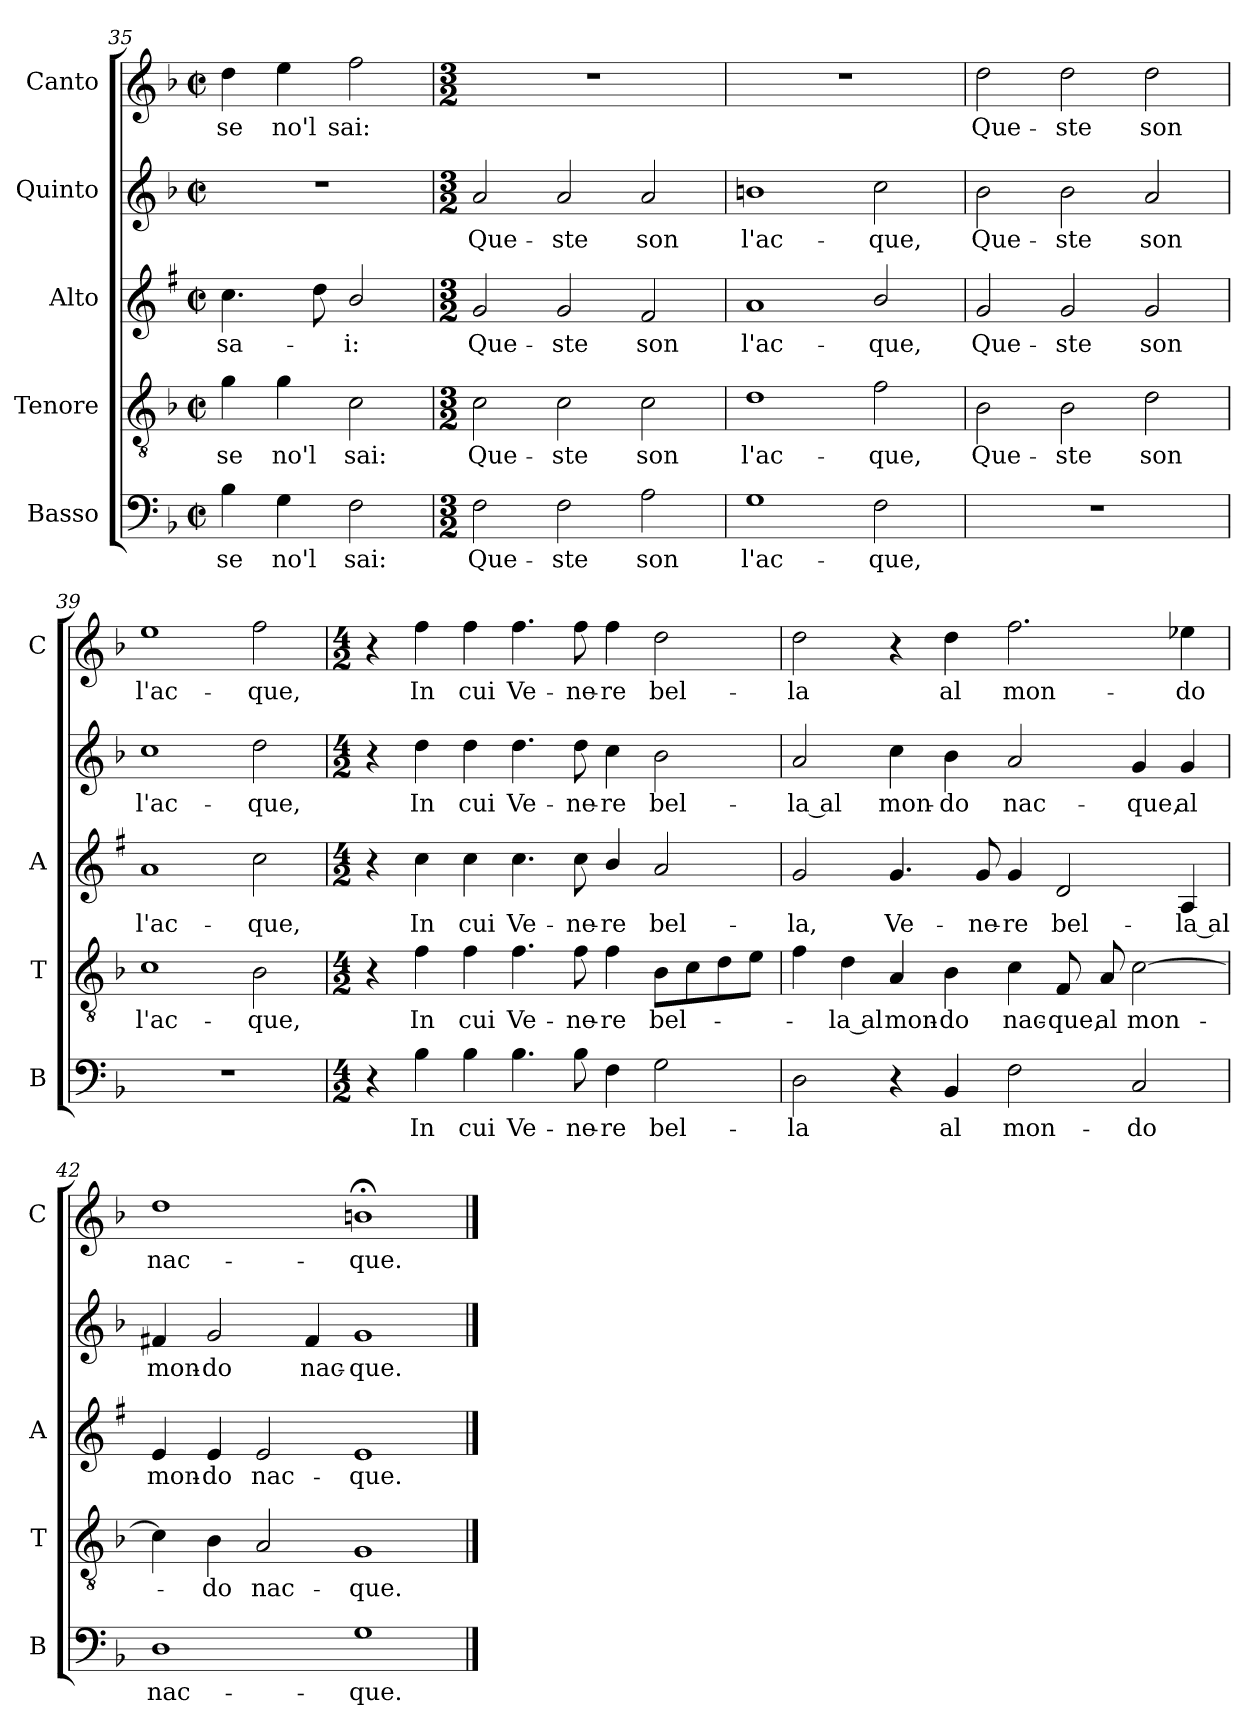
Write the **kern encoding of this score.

**kern	**text	**kern	**text	**kern	**text	**kern	**text	**kern	**text
*part5	*part5	*part4	*part4	*part3	*part3	*part2	*part2	*part1	*part1
*staff5	*staff5	*staff4	*staff4	*staff3	*staff3	*staff2	*staff2	*staff1	*staff1
*I"Basso	*	*I"Tenore	*	*I"Alto	*	*I"Quinto	*	*I"Canto	*
*I'B	*	*I'T	*	*I'A	*	*	*	*I'C	*
!!LO:LB:g=z
*clefF4	*	*clefGv2	*	*clefG2	*	*clefG2	*	*clefG2	*
*	*	*	*	*ITrd1c2	*	*	*	*	*
*k[b-]	*	*k[b-]	*	*k[b-]	*	*k[b-]	*	*k[b-]	*
*F:	*	*F:	*	*F:	*	*F:	*	*F:	*
*M2/2	*	*M2/2	*	*M2/2	*	*M2/2	*	*M2/2	*
*met(c|)	*	*met(c|)	*	*met(c|)	*	*met(c|)	*	*met(c|)	*
=35	=35	=35	=35	=35	=35	=35	=35	=35	=35
!	!LO:LY:b	!	!LO:LY:b	!	!LO:LY:b	!	!	!	!LO:LY:b
4B-\	se	4g\	se	4.b-\	sa-	1r	.	4dd\	se
!	!LO:LY:b	!	!LO:LY:b	!	!	!	!	!	!LO:LY:b
4G\	no'l	4g\	no'l	.	.	.	.	4ee\	no'l
.	.	.	.	8cc\	.	.	.	.	.
!	!LO:LY:b	!	!LO:LY:b	!	!LO:LY:b	!	!	!	!LO:LY:b
2F\	sai:	2c\	sai:	2a/	-i:	.	.	2ff\	sai:
=36	=36	=36	=36	=36	=36	=36	=36	=36	=36
*M3/2	*	*M3/2	*	*M3/2	*	*M3/2	*	*M3/2	*
!	!LO:LY:b	!	!LO:LY:b	!	!LO:LY:b	!	!LO:LY:b	!	!
2F\	Que-	2c\	Que-	2f/	Que-	2a/	Que-	1.r	.
!	!LO:LY:b	!	!LO:LY:b	!	!LO:LY:b	!	!LO:LY:b	!	!
2F\	-ste	2c\	-ste	2f/	-ste	2a/	-ste	.	.
!	!LO:LY:b	!	!LO:LY:b	!	!LO:LY:b	!	!LO:LY:b	!	!
2A\	son	2c\	son	2e/	son	2a/	son	.	.
=37	=37	=37	=37	=37	=37	=37	=37	=37	=37
!	!LO:LY:b	!	!LO:LY:b	!	!LO:LY:b	!	!LO:LY:b	!	!
1G	l'ac-	1d	l'ac-	1g	l'ac-	1bn	l'ac-	1.r	.
!	!LO:LY:b	!	!LO:LY:b	!	!LO:LY:b	!	!LO:LY:b	!	!
2F\	-que,	2f\	-que,	2a/	-que,	2cc\	-que,	.	.
=38	=38	=38	=38	=38	=38	=38	=38	=38	=38
!	!	!	!LO:LY:b	!	!LO:LY:b	!	!LO:LY:b	!	!LO:LY:b
1.r	.	2B-\	Que-	2f/	Que-	2b-\	Que-	2dd\	Que-
!	!	!	!LO:LY:b	!	!LO:LY:b	!	!LO:LY:b	!	!LO:LY:b
.	.	2B-\	-ste	2f/	-ste	2b-\	-ste	2dd\	-ste
!	!	!	!LO:LY:b	!	!LO:LY:b	!	!LO:LY:b	!	!LO:LY:b
.	.	2d\	son	2f/	son	2a/	son	2dd\	son
=39	=39	=39	=39	=39	=39	=39	=39	=39	=39
!	!	!	!LO:LY:b	!	!LO:LY:b	!	!LO:LY:b	!	!LO:LY:b
1.r	.	1c	l'ac-	1g	l'ac-	1cc	l'ac-	1ee	l'ac-
!	!	!	!LO:LY:b	!	!LO:LY:b	!	!LO:LY:b	!	!LO:LY:b
.	.	2B-\	-que,	2b-\	-que,	2dd\	-que,	2ff\	-que,
!!LO:PB:g=z
=40	=40	=40	=40	=40	=40	=40	=40	=40	=40
*M4/2	*	*M4/2	*	*M4/2	*	*M4/2	*	*M4/2	*
4r	.	4r	.	4r	.	4r	.	4r	.
!	!LO:LY:b	!	!LO:LY:b	!	!LO:LY:b	!	!LO:LY:b	!	!LO:LY:b
4B-\	In	4f\	In	4b-\	In	4dd\	In	4ff\	In
!	!LO:LY:b	!	!LO:LY:b	!	!LO:LY:b	!	!LO:LY:b	!	!LO:LY:b
4B-\	cui	4f\	cui	4b-\	cui	4dd\	cui	4ff\	cui
!	!LO:LY:b	!	!LO:LY:b	!	!LO:LY:b	!	!LO:LY:b	!	!LO:LY:b
4.B-\	Ve-	4.f\	Ve-	4.b-\	Ve-	4.dd\	Ve-	4.ff\	Ve-
!	!LO:LY:b	!	!LO:LY:b	!	!LO:LY:b	!	!LO:LY:b	!	!LO:LY:b
8B-\	-ne-	8f\	-ne-	8b-\	-ne-	8dd\	-ne-	8ff\	-ne-
!	!LO:LY:b	!	!LO:LY:b	!	!LO:LY:b	!	!LO:LY:b	!	!LO:LY:b
4F\	-re	4f\	-re	4a/	-re	4cc\	-re	4ff\	-re
!	!LO:LY:b	!	!LO:LY:b	!	!LO:LY:b	!	!LO:LY:b	!	!LO:LY:b
2G\	bel-	8B-\L	bel-	2g/	bel-	2b-\	bel-	2dd\	bel-
.	.	8c\	.	.	.	.	.	.	.
.	.	8d\	.	.	.	.	.	.	.
.	.	8e\J	.	.	.	.	.	.	.
=41	=41	=41	=41	=41	=41	=41	=41	=41	=41
!	!LO:LY:b	!	!	!	!LO:LY:b	!	!LO:LY:b	!	!LO:LY:b
2D\	-la	4f\	.	2f/	-la,	2a/	-la al	2dd\	-la
!	!	!	!LO:LY:b	!	!	!	!	!	!
.	.	4d\	-la al	.	.	.	.	.	.
!	!	!	!LO:LY:b	!	!LO:LY:b	!	!LO:LY:b	!	!
4r	.	4A/	mon-	4.f/	Ve-	4cc\	mon-	4r	.
!	!LO:LY:b	!	!LO:LY:b	!	!	!	!LO:LY:b	!	!LO:LY:b
4BB-/	al	4B-\	-do	.	.	4b-\	-do	4dd\	al
!	!	!	!	!	!LO:LY:b	!	!	!	!
.	.	.	.	8f/	-ne-	.	.	.	.
!	!LO:LY:b	!	!LO:LY:b	!	!LO:LY:b	!	!LO:LY:b	!	!LO:LY:b
2F\	mon-	4c\	nac-	4f/	-re	2a/	nac-	2.ff\	mon-
!	!	!	!LO:LY:b	!	!LO:LY:b	!	!	!	!
.	.	8F/	-que,	2c/	bel-	.	.	.	.
!	!	!	!LO:LY:b	!	!	!	!	!	!
.	.	8A/	al	.	.	.	.	.	.
!	!LO:LY:b	!	!LO:LY:b	!	!	!	!LO:LY:b	!	!
2C/	-do	[2c\	mon-	.	.	4g/	-que,	.	.
!	!	!	!	!	!LO:LY:b	!	!LO:LY:b	!	!LO:LY:b
.	.	.	.	4G/	-la al	4g/	al	4ee-X\	-do
=42	=42	=42	=42	=42	=42	=42	=42	=42	=42
!	!LO:LY:b	!	!	!	!LO:LY:b	!	!LO:LY:b	!	!LO:LY:b
1D	nac-	4c\]	.	4d/	mon-	4f#X/	mon-	1dd	nac-
!	!	!	!LO:LY:b	!	!LO:LY:b	!	!LO:LY:b	!	!
.	.	4B-\	-do	4d/	-do	2g/	-do	.	.
!	!	!	!LO:LY:b	!	!LO:LY:b	!	!	!	!
.	.	2A/	nac-	2d/	nac-	.	.	.	.
!	!	!	!	!	!	!	!LO:LY:b	!	!
.	.	.	.	.	.	4f#/	nac-	.	.
!	!LO:LY:b	!	!LO:LY:b	!	!LO:LY:b	!	!LO:LY:b	!	!LO:LY:b
1G	-que.	1G	-que.	1d	-que.	1g	-que.	1bn;<	-que.
==	==	==	==	==	==	==	==	==	==
*-	*-	*-	*-	*-	*-	*-	*-	*-	*-
